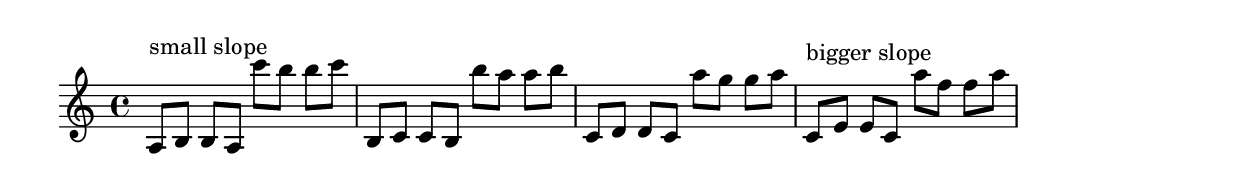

\version "2.4.0"
\header{

    texidoc="Simple beams on middle staffline are allowed to be
    slightly sloped, even if the notes have ledgers.  Beams reaching
    beyond middle line can have bigger slope."

}

\score{
    \relative c'{
	%%\override Staff.Stem  #'beamed-lengths = #'(3.50)
	%%  c8[ d]
	%%  d[ c]
	%% r2
	%% \override Staff.Stem  #'beamed-lengths = #'(3.26)

         a8[^"small slope" b]
         b[ a]

	 c''[ b]
	 b[ c]

	 % baerenreiter test
	 b,,[ c]
	 c[ b]

	 b''[ a]
	 a[ b]

	 c,,[ d]
	 d[ c]
	
	 a''[ g]
	 g[ a]

	 c,,[^"bigger slope" e]
	 e[ c]
	
	 a''[ f]
	 f[ a]
    }
    \layout{
	raggedright = ##t
	indent = 0
    }
}

